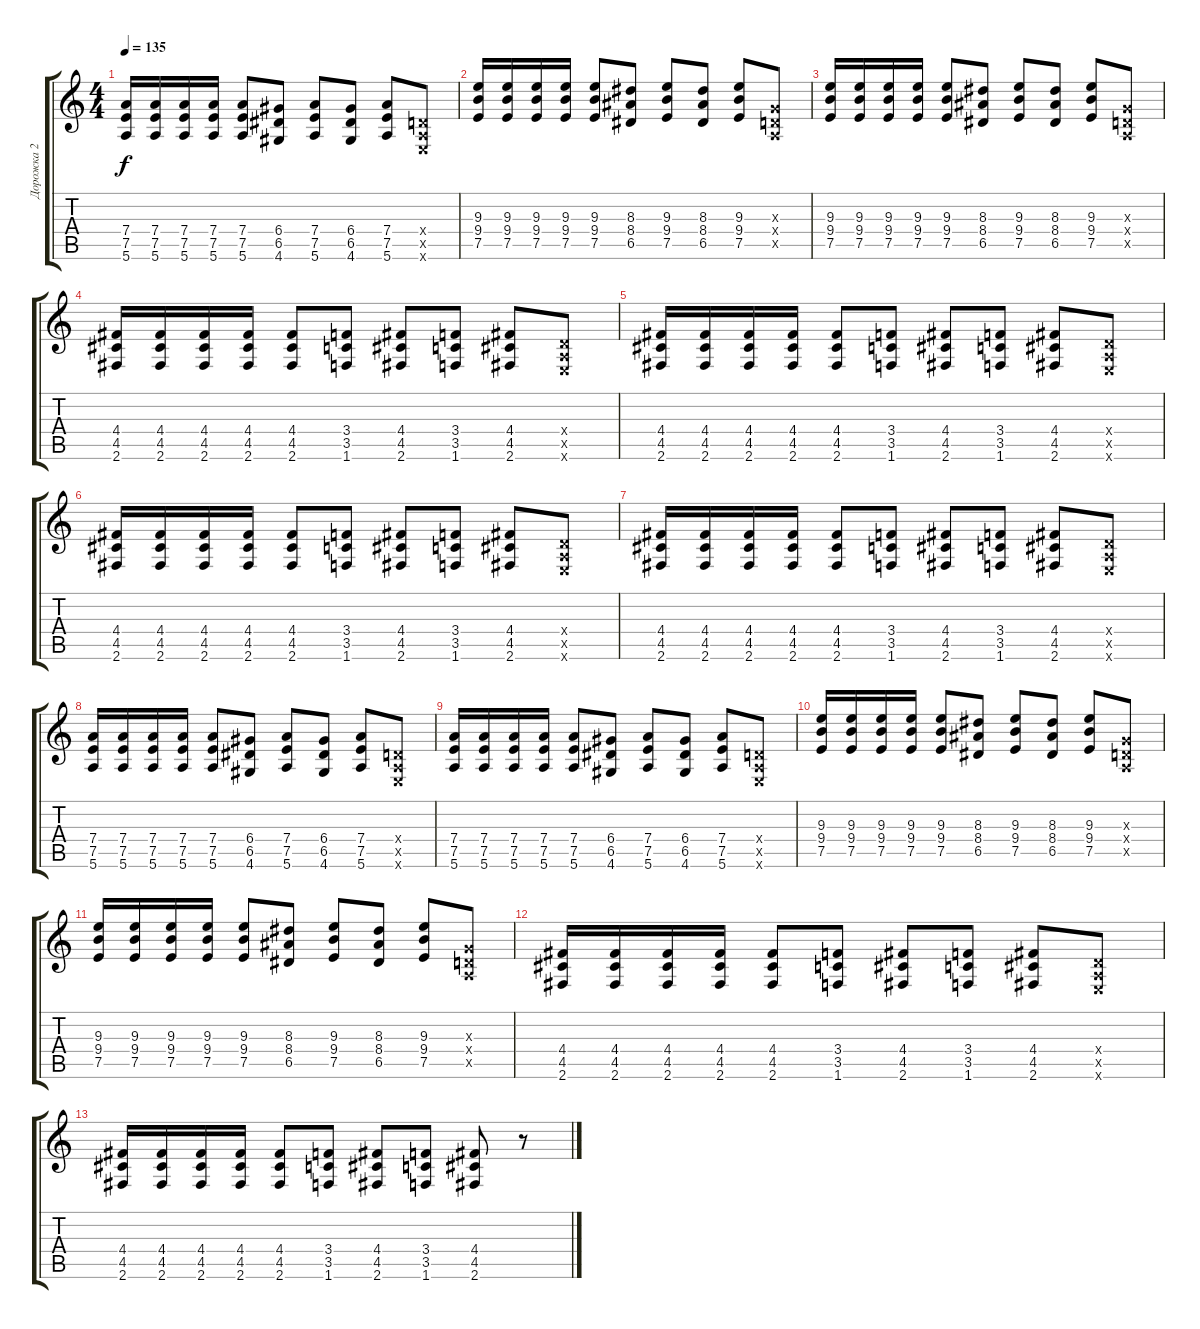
\track ("Дорожка 2" "Дорожка 2") {instrument acousticguitarsteel}
\staff {score tabs}
\tuning (E4 B3 G3 D3 A2 E2) {hide}
\ts (4 4)
\tempo 135
\clef g2
\ks c
(7.4 7.5 5.6).16{dy f} (7.4 7.5 5.6).16 (7.4 7.5 5.6).16 (7.4 7.5 5.6).16 (7.4 7.5 5.6).8 (6.4 6.5 4.6).8 (7.4 7.5 5.6).8 (6.4 6.5 4.6).8 (7.4 7.5 5.6).8 (0.4{x} 0.5{x} 0.6{x}).8 |
(9.3 9.4 7.5).16 (9.3 9.4 7.5).16 (9.3 9.4 7.5).16 (9.3 9.4 7.5).16 (9.3 9.4 7.5).8 (8.3 8.4 6.5).8 (9.3 9.4 7.5).8 (8.3 8.4 6.5).8 (9.3 9.4 7.5).8 (0.3{x} 0.4{x} 0.5{x}).8 |
(9.3 9.4 7.5).16 (9.3 9.4 7.5).16 (9.3 9.4 7.5).16 (9.3 9.4 7.5).16 (9.3 9.4 7.5).8 (8.3 8.4 6.5).8 (9.3 9.4 7.5).8 (8.3 8.4 6.5).8 (9.3 9.4 7.5).8 (0.3{x} 0.4{x} 0.5{x}).8 |
(4.4 4.5 2.6).16 (4.4 4.5 2.6).16 (4.4 4.5 2.6).16 (4.4 4.5 2.6).16 (4.4 4.5 2.6).8 (3.4 3.5 1.6).8 (4.4 4.5 2.6).8 (3.4 3.5 1.6).8 (4.4 4.5 2.6).8 (0.4{x} 0.5{x} 0.6{x}).8 |
(4.4 4.5 2.6).16 (4.4 4.5 2.6).16 (4.4 4.5 2.6).16 (4.4 4.5 2.6).16 (4.4 4.5 2.6).8 (3.4 3.5 1.6).8 (4.4 4.5 2.6).8 (3.4 3.5 1.6).8 (4.4 4.5 2.6).8 (0.4{x} 0.5{x} 0.6{x}).8 |
(4.4 4.5 2.6).16 (4.4 4.5 2.6).16 (4.4 4.5 2.6).16 (4.4 4.5 2.6).16 (4.4 4.5 2.6).8 (3.4 3.5 1.6).8 (4.4 4.5 2.6).8 (3.4 3.5 1.6).8 (4.4 4.5 2.6).8 (0.4{x} 0.5{x} 0.6{x}).8 |
(4.4 4.5 2.6).16 (4.4 4.5 2.6).16 (4.4 4.5 2.6).16 (4.4 4.5 2.6).16 (4.4 4.5 2.6).8 (3.4 3.5 1.6).8 (4.4 4.5 2.6).8 (3.4 3.5 1.6).8 (4.4 4.5 2.6).8 (0.4{x} 0.5{x} 0.6{x}).8 |
(7.4 7.5 5.6).16 (7.4 7.5 5.6).16 (7.4 7.5 5.6).16 (7.4 7.5 5.6).16 (7.4 7.5 5.6).8 (6.4 6.5 4.6).8 (7.4 7.5 5.6).8 (6.4 6.5 4.6).8 (7.4 7.5 5.6).8 (0.4{x} 0.5{x} 0.6{x}).8 |
(7.4 7.5 5.6).16 (7.4 7.5 5.6).16 (7.4 7.5 5.6).16 (7.4 7.5 5.6).16 (7.4 7.5 5.6).8 (6.4 6.5 4.6).8 (7.4 7.5 5.6).8 (6.4 6.5 4.6).8 (7.4 7.5 5.6).8 (0.4{x} 0.5{x} 0.6{x}).8 |
(9.3 9.4 7.5).16 (9.3 9.4 7.5).16 (9.3 9.4 7.5).16 (9.3 9.4 7.5).16 (9.3 9.4 7.5).8 (8.3 8.4 6.5).8 (9.3 9.4 7.5).8 (8.3 8.4 6.5).8 (9.3 9.4 7.5).8 (0.3{x} 0.4{x} 0.5{x}).8 |
(9.3 9.4 7.5).16 (9.3 9.4 7.5).16 (9.3 9.4 7.5).16 (9.3 9.4 7.5).16 (9.3 9.4 7.5).8 (8.3 8.4 6.5).8 (9.3 9.4 7.5).8 (8.3 8.4 6.5).8 (9.3 9.4 7.5).8 (0.3{x} 0.4{x} 0.5{x}).8 |
(4.4 4.5 2.6).16 (4.4 4.5 2.6).16 (4.4 4.5 2.6).16 (4.4 4.5 2.6).16 (4.4 4.5 2.6).8 (3.4 3.5 1.6).8 (4.4 4.5 2.6).8 (3.4 3.5 1.6).8 (4.4 4.5 2.6).8 (0.4{x} 0.5{x} 0.6{x}).8 |
(4.4 4.5 2.6).16 (4.4 4.5 2.6).16 (4.4 4.5 2.6).16 (4.4 4.5 2.6).16 (4.4 4.5 2.6).8 (3.4 3.5 1.6).8 (4.4 4.5 2.6).8 (3.4 3.5 1.6).8 (4.4 4.5 2.6).8 r.8
